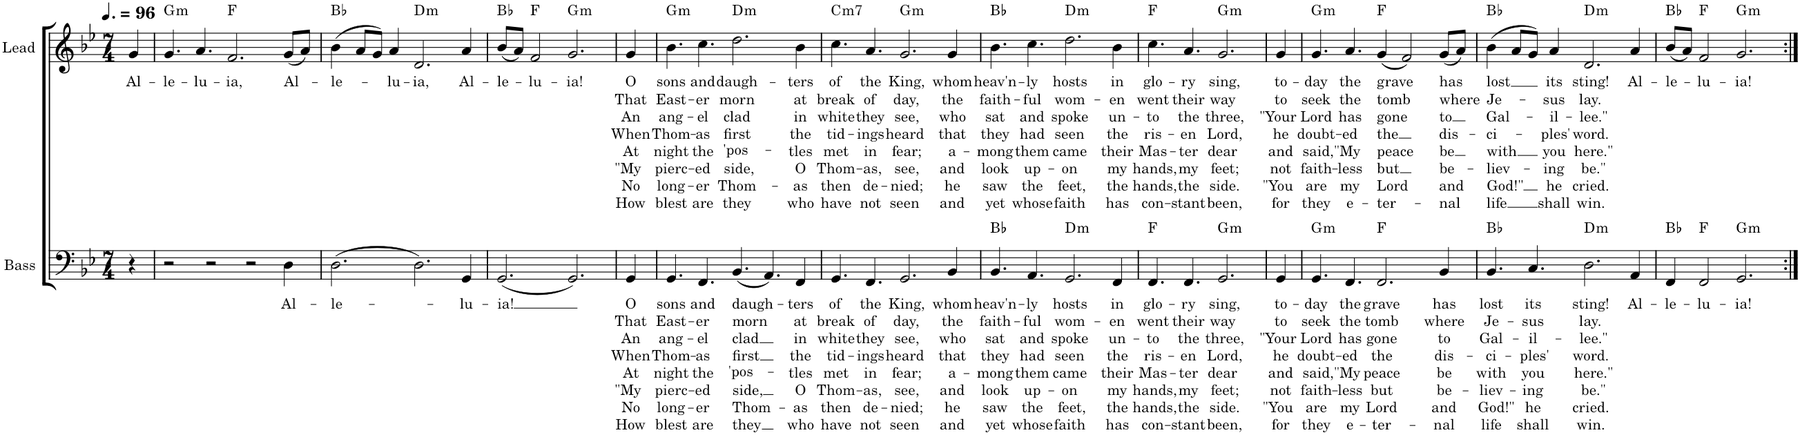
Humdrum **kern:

**kern	**text	**text	**text	**text	**text	**text	**text	**text	**harte	**kern	**text	**text	**text	**text	**text	**text	**text	**text	**harte
*part2	*part2	*part2	*part2	*part2	*part2	*part2	*part2	*part2	*part2	*part1	*part1	*part1	*part1	*part1	*part1	*part1	*part1	*part1	*part1
*staff2	*staff2	*staff2	*staff2	*staff2	*staff2	*staff2	*staff2	*staff2	*	*staff1	*staff1	*staff1	*staff1	*staff1	*staff1	*staff1	*staff1	*staff1	*
*I"Bass	*	*	*	*	*	*	*	*	*	*I"Lead	*	*	*	*	*	*	*	*	*
*I'B.	*	*	*	*	*	*	*	*	*	*I'L.	*	*	*	*	*	*	*	*	*
*clefF4	*	*	*	*	*	*	*	*	*	*clefG2	*	*	*	*	*	*	*	*	*
*k[b-e-]	*	*	*	*	*	*	*	*	*	*k[b-e-]	*	*	*	*	*	*	*	*	*
*M7/4	*	*	*	*	*	*	*	*	*	*M7/4	*	*	*	*	*	*	*	*	*
*MM144	*	*	*	*	*	*	*	*	*	*MM144	*	*	*	*	*	*	*	*	*
=	=	=	=	=	=	=	=	=	=	=	=	=	=	=	=	=	=	=	=
!	!	!	!	!	!	!	!	!	!	!	!LO:LY:b	!	!	!	!	!	!	!	!
4r	.	.	.	.	.	.	.	.	.	4g/	Al-	.	.	.	.	.	.	.	.
=1	=1	=1	=1	=1	=1	=1	=1	=1	=1	=1	=1	=1	=1	=1	=1	=1	=1	=1	=1
!	!	!	!	!	!	!	!	!	!	!	!LO:LY:b	!	!	!	!	!	!	!	!LO:H:kt=m
2r	.	.	.	.	.	.	.	.	.	4.g/	-le-	.	.	.	.	.	.	.	G:min
!	!	!	!	!	!	!	!	!	!	!	!LO:LY:b	!	!	!	!	!	!	!	!
.	.	.	.	.	.	.	.	.	.	4.a/	-lu-	.	.	.	.	.	.	.	.
2r	.	.	.	.	.	.	.	.	.	.	.	.	.	.	.	.	.	.	.
!	!	!	!	!	!	!	!	!	!	!	!LO:LY:b	!	!	!	!	!	!	!	!
.	.	.	.	.	.	.	.	.	.	2.f/	-ia,	.	.	.	.	.	.	.	F:maj
2r	.	.	.	.	.	.	.	.	.	.	.	.	.	.	.	.	.	.	.
!	!LO:LY:b	!	!	!	!	!	!	!	!	!	!LO:LY:b	!	!	!	!	!	!	!	!
4D\	Al-	.	.	.	.	.	.	.	.	(8g/L	Al-	.	.	.	.	.	.	.	.
.	.	.	.	.	.	.	.	.	.	8a/J)	.	.	.	.	.	.	.	.	.
=2	=2	=2	=2	=2	=2	=2	=2	=2	=2	=2	=2	=2	=2	=2	=2	=2	=2	=2	=2
!	!LO:LY:b	!	!	!	!	!	!	!	!	!	!LO:LY:b	!	!	!	!	!	!	!	!
(2.D\	-le-	.	.	.	.	.	.	.	.	(4b-\	-le-	.	.	.	.	.	.	.	Bb:maj
.	.	.	.	.	.	.	.	.	.	8a/L	.	.	.	.	.	.	.	.	.
.	.	.	.	.	.	.	.	.	.	8g/J)	.	.	.	.	.	.	.	.	.
!	!	!	!	!	!	!	!	!	!	!	!LO:LY:b	!	!	!	!	!	!	!	!
.	.	.	.	.	.	.	.	.	.	4a/	-lu-	.	.	.	.	.	.	.	.
!	!	!	!	!	!	!	!	!	!	!	!LO:LY:b	!	!	!	!	!	!	!	!LO:H:kt=m
2.D\)	.	.	.	.	.	.	.	.	.	2.d/	-ia,	.	.	.	.	.	.	.	D:min
!	!LO:LY:b	!	!	!	!	!	!	!	!	!	!LO:LY:b	!	!	!	!	!	!	!	!
4GG/	-lu-	.	.	.	.	.	.	.	.	4a/	Al-	.	.	.	.	.	.	.	.
=3	=3	=3	=3	=3	=3	=3	=3	=3	=3	=3	=3	=3	=3	=3	=3	=3	=3	=3	=3
!	!LO:LY:b	!	!	!	!	!	!	!	!	!	!LO:LY:b	!	!	!	!	!	!	!	!
(2.GG/	-ia!	.	.	.	.	.	.	.	.	(8b-/L	-le-	.	.	.	.	.	.	.	Bb:maj
.	.	.	.	.	.	.	.	.	.	8a/J)	.	.	.	.	.	.	.	.	.
!	!	!	!	!	!	!	!	!	!	!	!LO:LY:b	!	!	!	!	!	!	!	!
.	.	.	.	.	.	.	.	.	.	2f/	-lu-	.	.	.	.	.	.	.	F:maj
!	!	!	!	!	!	!	!	!	!	!	!LO:LY:b	!	!	!	!	!	!	!	!LO:H:kt=m
2.GG/)	.	.	.	.	.	.	.	.	.	2.g/	-ia!	.	.	.	.	.	.	.	G:min
=4	=4	=4	=4	=4	=4	=4	=4	=4	=4	=4	=4	=4	=4	=4	=4	=4	=4	=4	=4
!	!LO:LY:b	!LO:LY:b	!LO:LY:b	!LO:LY:b	!LO:LY:b	!LO:LY:b	!LO:LY:b	!LO:LY:b	!	!	!LO:LY:b	!LO:LY:b	!LO:LY:b	!LO:LY:b	!LO:LY:b	!LO:LY:b	!LO:LY:b	!LO:LY:b	!
4GG/	O	That	An	When	At	"My	No	How	.	4g/	O	That	An	When	At	"My	No	How	.
=5	=5	=5	=5	=5	=5	=5	=5	=5	=5	=5	=5	=5	=5	=5	=5	=5	=5	=5	=5
!	!LO:LY:b	!LO:LY:b	!LO:LY:b	!LO:LY:b	!LO:LY:b	!LO:LY:b	!LO:LY:b	!LO:LY:b	!	!	!LO:LY:b	!LO:LY:b	!LO:LY:b	!LO:LY:b	!LO:LY:b	!LO:LY:b	!LO:LY:b	!LO:LY:b	!LO:H:kt=m
4.GG/	sons	East-	ang-	Thom-	night	pierc-	long-	blest	.	4.b-\	sons	East-	ang-	Thom-	night	pierc-	long-	blest	G:min
!	!LO:LY:b	!LO:LY:b	!LO:LY:b	!LO:LY:b	!LO:LY:b	!LO:LY:b	!LO:LY:b	!LO:LY:b	!	!	!LO:LY:b	!LO:LY:b	!LO:LY:b	!LO:LY:b	!LO:LY:b	!LO:LY:b	!LO:LY:b	!LO:LY:b	!
4.FF/	and	-er	-el	-as	the	-ed	-er	are	.	4.cc\	and	-er	-el	-as	the	-ed	-er	are	.
!	!LO:LY:b	!LO:LY:b	!LO:LY:b	!LO:LY:b	!LO:LY:b	!LO:LY:b	!LO:LY:b	!LO:LY:b	!	!	!LO:LY:b	!LO:LY:b	!LO:LY:b	!LO:LY:b	!LO:LY:b	!LO:LY:b	!LO:LY:b	!LO:LY:b	!LO:H:kt=m
(4.BB-/	daugh-	morn	clad	first	'pos-	side,	Thom-	they	.	2.dd\	daugh-	morn	clad	first	'pos-	side,	Thom-	they	D:min
4.AA/)	.	.	.	.	.	.	.	.	.	.	.	.	.	.	.	.	.	.	.
!	!LO:LY:b	!LO:LY:b	!LO:LY:b	!LO:LY:b	!LO:LY:b	!LO:LY:b	!LO:LY:b	!LO:LY:b	!	!	!LO:LY:b	!LO:LY:b	!LO:LY:b	!LO:LY:b	!LO:LY:b	!LO:LY:b	!LO:LY:b	!LO:LY:b	!
4FF/	-ters	at	in	the	-tles	O	-as	who	.	4b-\	-ters	at	in	the	-tles	O	-as	who	.
=6	=6	=6	=6	=6	=6	=6	=6	=6	=6	=6	=6	=6	=6	=6	=6	=6	=6	=6	=6
!	!LO:LY:b	!LO:LY:b	!LO:LY:b	!LO:LY:b	!LO:LY:b	!LO:LY:b	!LO:LY:b	!LO:LY:b	!	!	!LO:LY:b	!LO:LY:b	!LO:LY:b	!LO:LY:b	!LO:LY:b	!LO:LY:b	!LO:LY:b	!LO:LY:b	!LO:H:kt=m7
4.GG/	of	break	white	tid-	met	Thom-	then	have	.	4.cc\	of	break	white	tid-	met	Thom-	then	have	C:min7
!	!LO:LY:b	!LO:LY:b	!LO:LY:b	!LO:LY:b	!LO:LY:b	!LO:LY:b	!LO:LY:b	!LO:LY:b	!	!	!LO:LY:b	!LO:LY:b	!LO:LY:b	!LO:LY:b	!LO:LY:b	!LO:LY:b	!LO:LY:b	!LO:LY:b	!
4.FF/	the	of	they	-ings	in	-as,	de-	not	.	4.a/	the	of	they	-ings	in	-as,	de-	not	.
!	!LO:LY:b	!LO:LY:b	!LO:LY:b	!LO:LY:b	!LO:LY:b	!LO:LY:b	!LO:LY:b	!LO:LY:b	!	!	!LO:LY:b	!LO:LY:b	!LO:LY:b	!LO:LY:b	!LO:LY:b	!LO:LY:b	!LO:LY:b	!LO:LY:b	!LO:H:kt=m
2.GG/	King,	day,	see,	heard	fear;	see,	-nied;	seen	.	2.g/	King,	day,	see,	heard	fear;	see,	-nied;	seen	G:min
!	!LO:LY:b	!LO:LY:b	!LO:LY:b	!LO:LY:b	!LO:LY:b	!LO:LY:b	!LO:LY:b	!LO:LY:b	!	!	!LO:LY:b	!LO:LY:b	!LO:LY:b	!LO:LY:b	!LO:LY:b	!LO:LY:b	!LO:LY:b	!LO:LY:b	!
4BB-/	whom	the	who	that	a-	and	he	and	.	4g/	whom	the	who	that	a-	and	he	and	.
=7	=7	=7	=7	=7	=7	=7	=7	=7	=7	=7	=7	=7	=7	=7	=7	=7	=7	=7	=7
!	!LO:LY:b	!LO:LY:b	!LO:LY:b	!LO:LY:b	!LO:LY:b	!LO:LY:b	!LO:LY:b	!LO:LY:b	!	!	!LO:LY:b	!LO:LY:b	!LO:LY:b	!LO:LY:b	!LO:LY:b	!LO:LY:b	!LO:LY:b	!LO:LY:b	!
4.BB-/	heav'n-	faith-	sat	they	-mong	look	saw	yet	Bb:maj	4.b-\	heav'n-	faith-	sat	they	-mong	look	saw	yet	Bb:maj
!	!LO:LY:b	!LO:LY:b	!LO:LY:b	!LO:LY:b	!LO:LY:b	!LO:LY:b	!LO:LY:b	!LO:LY:b	!	!	!LO:LY:b	!LO:LY:b	!LO:LY:b	!LO:LY:b	!LO:LY:b	!LO:LY:b	!LO:LY:b	!LO:LY:b	!
4.AA/	-ly	-ful	and	had	them	up-	the	whose	.	4.cc\	-ly	-ful	and	had	them	up-	the	whose	.
!	!LO:LY:b	!LO:LY:b	!LO:LY:b	!LO:LY:b	!LO:LY:b	!LO:LY:b	!LO:LY:b	!LO:LY:b	!LO:H:kt=m	!	!LO:LY:b	!LO:LY:b	!LO:LY:b	!LO:LY:b	!LO:LY:b	!LO:LY:b	!LO:LY:b	!LO:LY:b	!LO:H:kt=m
2.GG/	hosts	wom-	spoke	seen	came	-on	feet,	faith	D:min	2.dd\	hosts	wom-	spoke	seen	came	-on	feet,	faith	D:min
!	!LO:LY:b	!LO:LY:b	!LO:LY:b	!LO:LY:b	!LO:LY:b	!LO:LY:b	!LO:LY:b	!LO:LY:b	!	!	!LO:LY:b	!LO:LY:b	!LO:LY:b	!LO:LY:b	!LO:LY:b	!LO:LY:b	!LO:LY:b	!LO:LY:b	!
4FF/	in	-en	un-	the	their	my	the	has	.	4b-\	in	-en	un-	the	their	my	the	has	.
=8	=8	=8	=8	=8	=8	=8	=8	=8	=8	=8	=8	=8	=8	=8	=8	=8	=8	=8	=8
!	!LO:LY:b	!LO:LY:b	!LO:LY:b	!LO:LY:b	!LO:LY:b	!LO:LY:b	!LO:LY:b	!LO:LY:b	!	!	!LO:LY:b	!LO:LY:b	!LO:LY:b	!LO:LY:b	!LO:LY:b	!LO:LY:b	!LO:LY:b	!LO:LY:b	!
4.FF/	glo-	went	-to	ris-	Mas-	hands,	hands,	con-	F:maj	4.cc\	glo-	went	-to	ris-	Mas-	hands,	hands,	con-	F:maj
!	!LO:LY:b	!LO:LY:b	!LO:LY:b	!LO:LY:b	!LO:LY:b	!LO:LY:b	!LO:LY:b	!LO:LY:b	!	!	!LO:LY:b	!LO:LY:b	!LO:LY:b	!LO:LY:b	!LO:LY:b	!LO:LY:b	!LO:LY:b	!LO:LY:b	!
4.FF/	-ry	their	the	-en	-ter	my	the	-stant	.	4.a/	-ry	their	the	-en	-ter	my	the	-stant	.
!	!LO:LY:b	!LO:LY:b	!LO:LY:b	!LO:LY:b	!LO:LY:b	!LO:LY:b	!LO:LY:b	!LO:LY:b	!LO:H:kt=m	!	!LO:LY:b	!LO:LY:b	!LO:LY:b	!LO:LY:b	!LO:LY:b	!LO:LY:b	!LO:LY:b	!LO:LY:b	!LO:H:kt=m
2.GG/	sing,	way	three,	Lord,	dear	feet;	side.	been,	G:min	2.g/	sing,	way	three,	Lord,	dear	feet;	side.	been,	G:min
=9	=9	=9	=9	=9	=9	=9	=9	=9	=9	=9	=9	=9	=9	=9	=9	=9	=9	=9	=9
!	!LO:LY:b	!LO:LY:b	!LO:LY:b	!LO:LY:b	!LO:LY:b	!LO:LY:b	!LO:LY:b	!LO:LY:b	!	!	!LO:LY:b	!LO:LY:b	!LO:LY:b	!LO:LY:b	!LO:LY:b	!LO:LY:b	!LO:LY:b	!LO:LY:b	!
4GG/	to-	to	"Your	he	and	not	"You	for	.	4g/	to-	to	"Your	he	and	not	"You	for	.
=10	=10	=10	=10	=10	=10	=10	=10	=10	=10	=10	=10	=10	=10	=10	=10	=10	=10	=10	=10
!	!LO:LY:b	!LO:LY:b	!LO:LY:b	!LO:LY:b	!LO:LY:b	!LO:LY:b	!LO:LY:b	!LO:LY:b	!LO:H:kt=m	!	!LO:LY:b	!LO:LY:b	!LO:LY:b	!LO:LY:b	!LO:LY:b	!LO:LY:b	!LO:LY:b	!LO:LY:b	!LO:H:kt=m
4.GG/	-day	seek	Lord	doubt-	said,	faith-	are	they	G:min	4.g/	-day	seek	Lord	doubt-	said,	faith-	are	they	G:min
!	!LO:LY:b	!LO:LY:b	!LO:LY:b	!LO:LY:b	!LO:LY:b	!LO:LY:b	!LO:LY:b	!LO:LY:b	!	!	!LO:LY:b	!LO:LY:b	!LO:LY:b	!LO:LY:b	!LO:LY:b	!LO:LY:b	!LO:LY:b	!LO:LY:b	!
4.FF/	the	the	has	-ed	"My	-less	my	e-	.	4.a/	the	the	has	-ed	"My	-less	my	e-	.
!	!LO:LY:b	!LO:LY:b	!LO:LY:b	!LO:LY:b	!LO:LY:b	!LO:LY:b	!LO:LY:b	!LO:LY:b	!	!	!LO:LY:b	!LO:LY:b	!LO:LY:b	!LO:LY:b	!LO:LY:b	!LO:LY:b	!LO:LY:b	!LO:LY:b	!
2.FF/	grave	tomb	gone	the	peace	but	Lord	-ter-	F:maj	(4g/	-grave	tomb	gone	the	peace	but	Lord	-ter-	F:maj
.	.	.	.	.	.	.	.	.	.	2f/)	.	.	.	.	.	.	.	.	.
!	!LO:LY:b	!LO:LY:b	!LO:LY:b	!LO:LY:b	!LO:LY:b	!LO:LY:b	!LO:LY:b	!LO:LY:b	!	!	!LO:LY:b	!LO:LY:b	!LO:LY:b	!LO:LY:b	!LO:LY:b	!LO:LY:b	!LO:LY:b	!LO:LY:b	!
4BB-/	has	where	to	dis-	be	be-	and	-nal	.	(8g/L	-has	where	to	dis-	be	be-	and	-nal	.
.	.	.	.	.	.	.	.	.	.	8a/J)	.	.	.	.	.	.	.	.	.
=11	=11	=11	=11	=11	=11	=11	=11	=11	=11	=11	=11	=11	=11	=11	=11	=11	=11	=11	=11
!	!LO:LY:b	!LO:LY:b	!LO:LY:b	!LO:LY:b	!LO:LY:b	!LO:LY:b	!LO:LY:b	!LO:LY:b	!	!	!LO:LY:b	!LO:LY:b	!LO:LY:b	!LO:LY:b	!LO:LY:b	!LO:LY:b	!LO:LY:b	!LO:LY:b	!
4.BB-/	lost	Je-	Gal-	-ci-	with	-liev-	God!"	life	Bb:maj	(4b-\	lost	Je-	Gal-	-ci-	with	-liev-	God!"	life	Bb:maj
.	.	.	.	.	.	.	.	.	.	8a/L	.	.	.	.	.	.	.	.	.
!	!LO:LY:b	!LO:LY:b	!LO:LY:b	!LO:LY:b	!LO:LY:b	!LO:LY:b	!LO:LY:b	!LO:LY:b	!	!	!	!	!	!	!	!	!	!	!
4.C/	its	-sus	-il-	-ples'	you	-ing	he	shall	.	8g/J)	.	.	.	.	.	.	.	.	.
!	!	!	!	!	!	!	!	!	!	!	!LO:LY:b	!LO:LY:b	!LO:LY:b	!LO:LY:b	!LO:LY:b	!LO:LY:b	!LO:LY:b	!LO:LY:b	!
.	.	.	.	.	.	.	.	.	.	4a/	its	-sus	-il-	-ples'	you	-ing	he	shall	.
!	!LO:LY:b	!LO:LY:b	!LO:LY:b	!LO:LY:b	!LO:LY:b	!LO:LY:b	!LO:LY:b	!LO:LY:b	!LO:H:kt=m	!	!LO:LY:b	!LO:LY:b	!LO:LY:b	!LO:LY:b	!LO:LY:b	!LO:LY:b	!LO:LY:b	!LO:LY:b	!LO:H:kt=m
2.D\	sting!	lay.	-lee."	word.	here."	be."	cried.	win.	D:min	2.d/	sting!	lay.	-lee."	word.	here."	be."	cried.	win.	D:min
!	!LO:LY:b	!	!	!	!	!	!	!	!	!	!LO:LY:b	!	!	!	!	!	!	!	!
4AA/	Al-	.	.	.	.	.	.	.	.	4a/	Al-	.	.	.	.	.	.	.	.
=12	=12	=12	=12	=12	=12	=12	=12	=12	=12	=12	=12	=12	=12	=12	=12	=12	=12	=12	=12
!	!LO:LY:b	!	!	!	!	!	!	!	!	!	!LO:LY:b	!	!	!	!	!	!	!	!
4FF/	-le-	.	.	.	.	.	.	.	Bb:maj	(8b-/L	-le-	.	.	.	.	.	.	.	Bb:maj
.	.	.	.	.	.	.	.	.	.	8a/J)	.	.	.	.	.	.	.	.	.
!	!LO:LY:b	!	!	!	!	!	!	!	!	!	!LO:LY:b	!	!	!	!	!	!	!	!
2FF/	-lu-	.	.	.	.	.	.	.	F:maj	2f/	-lu-	.	.	.	.	.	.	.	F:maj
!	!LO:LY:b	!	!	!	!	!	!	!	!LO:H:kt=m	!	!LO:LY:b	!	!	!	!	!	!	!	!LO:H:kt=m
2.GG/	-ia!	.	.	.	.	.	.	.	G:min	2.g/	-ia!	.	.	.	.	.	.	.	G:min
=:|!	=:|!	=:|!	=:|!	=:|!	=:|!	=:|!	=:|!	=:|!	=:|!	=:|!	=:|!	=:|!	=:|!	=:|!	=:|!	=:|!	=:|!	=:|!	=:|!
*-	*-	*-	*-	*-	*-	*-	*-	*-	*-	*-	*-	*-	*-	*-	*-	*-	*-	*-	*-
